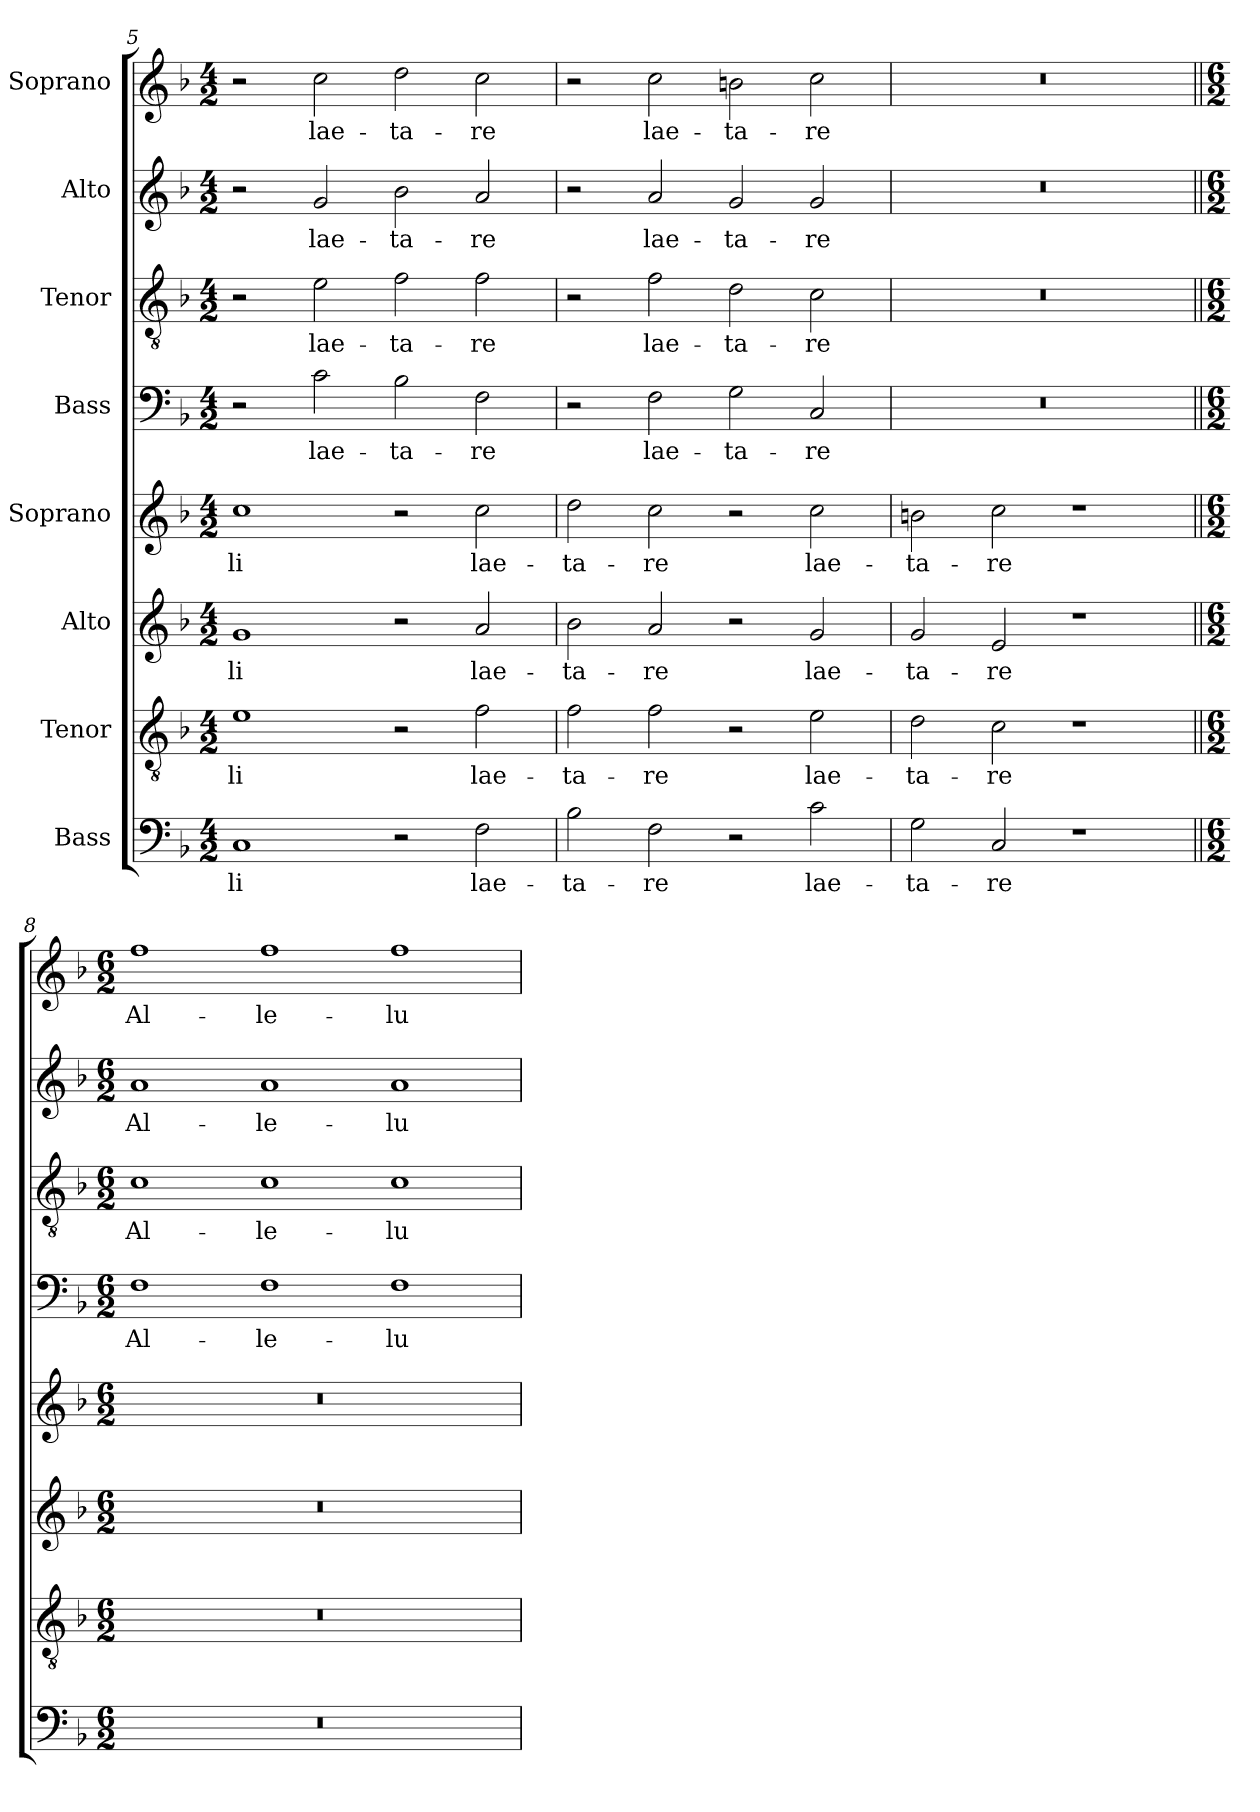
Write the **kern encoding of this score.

**kern	**text	**kern	**text	**kern	**text	**kern	**text	**kern	**text	**kern	**text	**kern	**text	**kern	**text
*part8	*part8	*part7	*part7	*part6	*part6	*part5	*part5	*part4	*part4	*part3	*part3	*part2	*part2	*part1	*part1
*staff8	*staff8	*staff7	*staff7	*staff6	*staff6	*staff5	*staff5	*staff4	*staff4	*staff3	*staff3	*staff2	*staff2	*staff1	*staff1
*I"Bass	*	*I"Tenor	*	*I"Alto	*	*I"Soprano	*	*I"Bass	*	*I"Tenor	*	*I"Alto	*	*I"Soprano	*
*clefF4	*	*clefGv2	*	*clefG2	*	*clefG2	*	*clefF4	*	*clefGv2	*	*clefG2	*	*clefG2	*
*k[b-]	*	*k[b-]	*	*k[b-]	*	*k[b-]	*	*k[b-]	*	*k[b-]	*	*k[b-]	*	*k[b-]	*
*F:	*	*F:	*	*F:	*	*F:	*	*F:	*	*F:	*	*F:	*	*F:	*
*M4/2	*	*M4/2	*	*M4/2	*	*M4/2	*	*M4/2	*	*M4/2	*	*M4/2	*	*M4/2	*
=5	=5	=5	=5	=5	=5	=5	=5	=5	=5	=5	=5	=5	=5	=5	=5
1C	li	1e	li	1g	li	1cc	-li	2r	.	2r	.	2r	.	2r	.
.	.	.	.	.	.	.	.	2c\	lae-	2e\	lae-	2g/	lae-	2cc\	lae-
2r	.	2r	.	2r	.	2r	.	2B-\	-ta-	2f\	-ta-	2b-\	-ta-	2dd\	-ta-
2F\	lae-	2f\	lae-	2a/	lae-	2cc\	lae-	2F\	-re	2f\	-re	2a/	-re	2cc\	-re
=6	=6	=6	=6	=6	=6	=6	=6	=6	=6	=6	=6	=6	=6	=6	=6
2B-\	-ta-	2f\	-ta-	2b-\	-ta-	2dd\	-ta-	2r	.	2r	.	2r	.	2r	.
2F\	-re	2f\	-re	2a/	-re	2cc\	-re	2F\	lae-	2f\	lae-	2a/	lae-	2cc\	lae-
2r	.	2r	.	2r	.	2r	.	2G\	-ta-	2d\	-ta-	2g/	-ta-	2bn\	-ta-
2c\	lae-	2e\	lae-	2g/	lae-	2cc\	lae-	2C/	-re	2c\	-re	2g/	-re	2cc\	-re
!!LO:PB:g=z
=7	=7	=7	=7	=7	=7	=7	=7	=7	=7	=7	=7	=7	=7	=7	=7
2G\	-ta-	2d\	-ta-	2g/	-ta-	2bn\	-ta-	0r	.	0r	.	0r	.	0r	.
2C/	-re	2c\	-re	2e/	-re	2cc\	-re	.	.	.	.	.	.	.	.
1r	.	1r	.	1r	.	1r	.	.	.	.	.	.	.	.	.
=8||	=8||	=8||	=8||	=8||	=8||	=8||	=8||	=8||	=8||	=8||	=8||	=8||	=8||	=8||	=8||
*M6/2	*	*M6/2	*	*M6/2	*	*M6/2	*	*M6/2	*	*M6/2	*	*M6/2	*	*M6/2	*
0.r	.	0.r	.	0.r	.	0.r	.	1F	Al-	1c	Al-	1a	Al-	1ff	Al-
.	.	.	.	.	.	.	.	1F	-le-	1c	-le-	1a	-le-	1ff	-le-
.	.	.	.	.	.	.	.	1F	-lu-	1c	-lu-	1a	-lu-	1ff	-lu-
=	=	=	=	=	=	=	=	=	=	=	=	=	=	=	=
*-	*-	*-	*-	*-	*-	*-	*-	*-	*-	*-	*-	*-	*-	*-	*-
